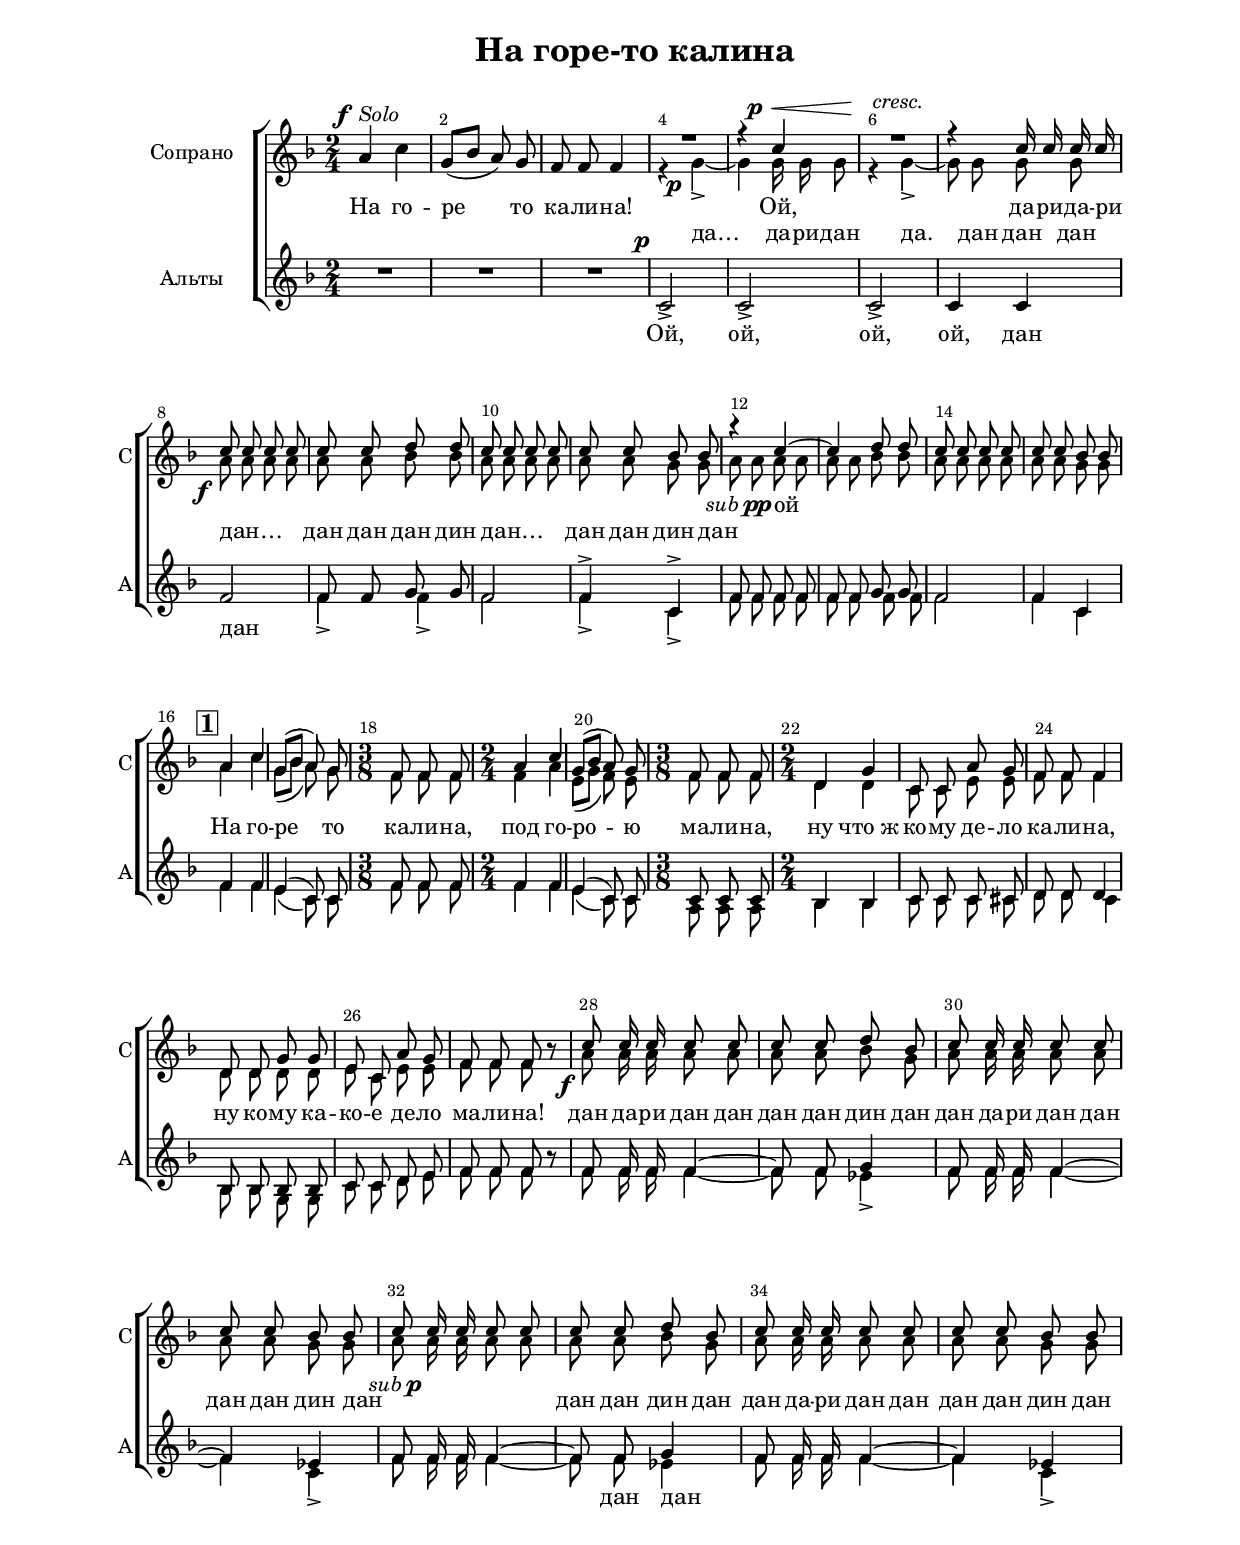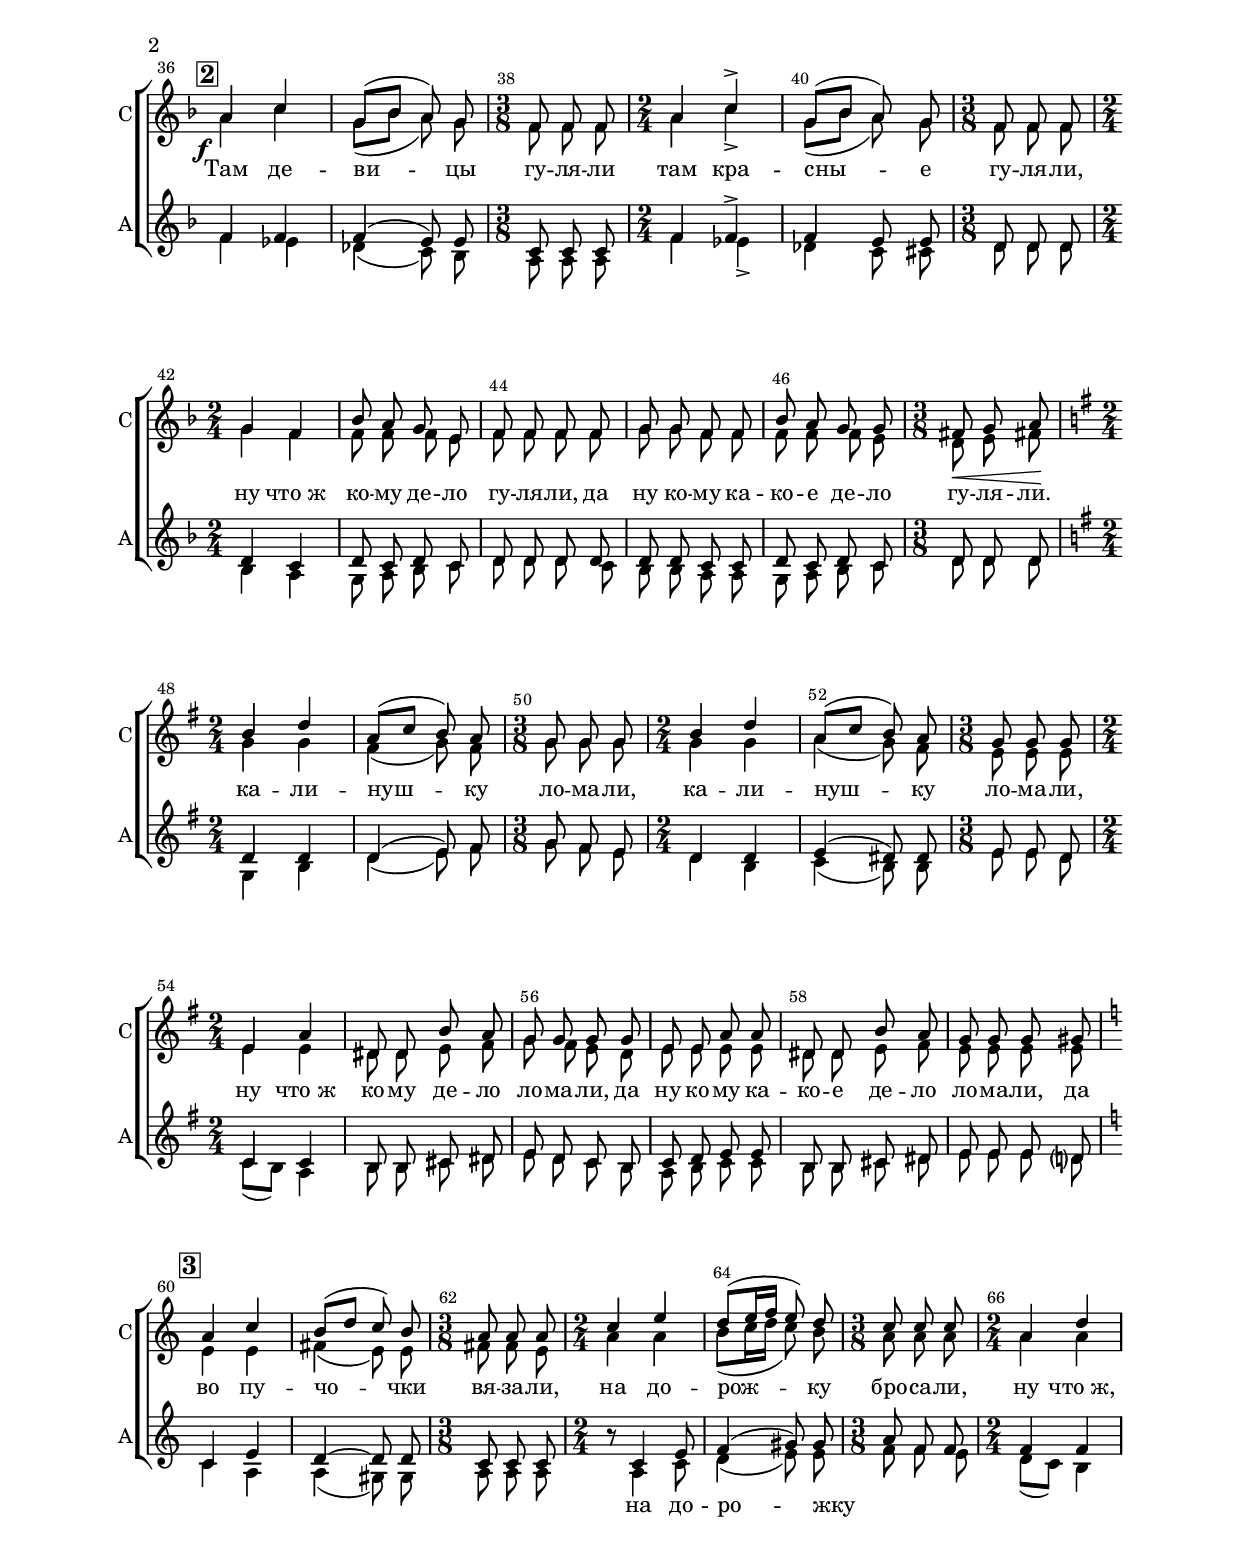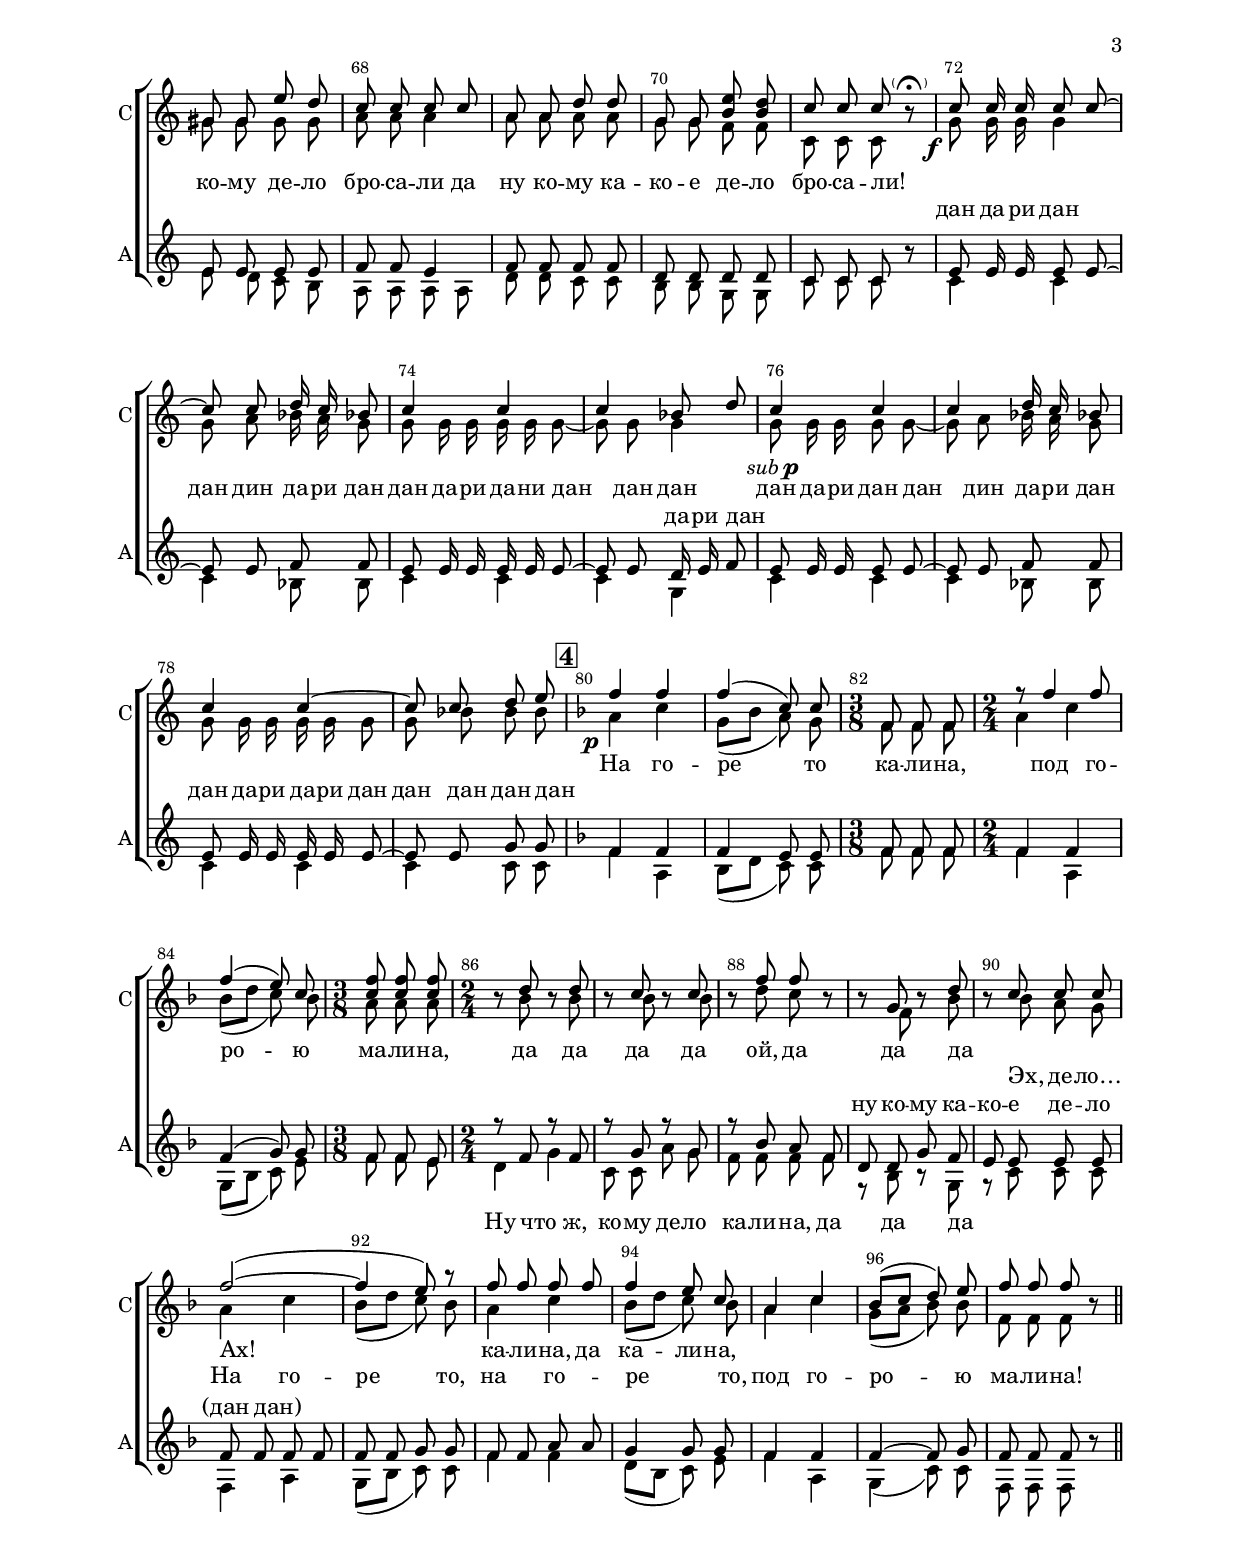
\version "2.24.2"

% закомментируйте строку ниже, чтобы получался pdf с навигацией
%#(ly:set-option 'point-and-click #f)
#(ly:set-option 'midi-extension "mid")
#(ly:set-option 'embed-source-code #t) % внедряем исходник как аттач к pdf
#(set-default-paper-size "a4")
#(set-global-staff-size 18)

\header {
  title = "На горе-то калина"
  subtitle = " "
  %composer = "Composer"
  % Удалить строку версии LilyPond 
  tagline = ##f
}


abr = { \break }
%abr = \tag #'BR { \break }
abr = {}

pbr = { \pageBreak }
%pbr = {}

breathes = { \once \override BreathingSign.text = \markup { \musicglyph #"scripts.tickmark" } \breathe }

melon = { \set melismaBusyProperties = #'() }
meloff = { \unset melismaBusyProperties }
solo = ^\markup\italic"Соло"
tutti =  ^\markup\italic"tutti"

co = \cadenzaOn
cof = \cadenzaOff
cb = { \cadenzaOff \bar "||" }
cbr = { \bar "" }
cbar = { \cadenzaOff \bar "|" \cadenzaOn }
stemOff = { \hide Staff.Stem }
nat = { \once \hide Accidental }
%stemOn = { \unHideNotes Staff.Stem }

% alternative breathe
breathes = { \once \override BreathingSign.text = \markup { \musicglyph #"scripts.tickmark" } \breathe }

% alternative partial - for repeats
partiall = { \set Timing.measurePosition = #(ly:make-moment -1/4) }

% compress multi-measure rests
multirests = { \override MultiMeasureRest.expand-limit = #1 \set Score.skipBars = ##t }

% mark with numbers in squares
squaremarks = {  \set Score.rehearsalMarkFormatter = #format-mark-box-numbers }

% move dynamics a bit left (to be not up/under the note, but before)
placeDynamicsLeft = { \override DynamicText.X-offset = #-2.5 }

%make visible number of every 2-nd bar
secondbar = {
  \override Score.BarNumber.break-visibility = #end-of-line-invisible
  \override Score.BarNumber.X-offset = #1
  \override Score.BarNumber.self-alignment-X = #LEFT
  \set Score.barNumberVisibility = #(every-nth-bar-number-visible 2)
}

global = {
  \numericTimeSignature
  \secondbar
  \multirests
  \placeDynamicsLeft
  \squaremarks
  
  \key f \major
  \time 2/4
}

subp = \markup { \normal-text { \italic sub } \dynamic p }
subP = #(make-dynamic-script subp)
subpp = \markup { \normal-text { \italic sub } \dynamic pp }
subPP = #(make-dynamic-script subpp)

sopfirstvoice = \relative c'' {
  \global
  \dynamicUp
  \autoBeamOff
  \oneVoice
  a4\f^\markup\italic"Solo" c |
  g8[( bes] a) g |
  f8 f f4 |
  \voiceOne
  R2 |
  r4 c'4\p\< |
  R2\!^\markup\italic"cresc." | \abr
  
  r4 c16 c c c |
  c8 c c c |
  c c d d |
  c c c c |
  c c bes bes | \abr
  
  r4 c~ |
  4 d8 d |
  c c c c |
  c c bes bes | \break
  
  \mark 1 a4 c | \abr
  g8[( bes] a) g |
  \time 3/8 f8 f f |
  \time 2/4 a4 c |
  g8[( bes] a) g |
  \time 3/8 f8 f f |
  \time 2/4 d4 g | \abr
  
  c,8 c a' g |
  f f f4 |
  d8 d g g |
  e c a' g |
  f8 f f r | \abr
  
  c'8 16 16 8 8 |
  8 8 d8 bes |
  c8 16 16 8 8 |
  c8 c bes bes |
  c8 c16 c c8 c | \abr
  
  c8 c d bes |
  c c16 c c8 c |
  c c bes bes | \break
  \mark 2 a4 c |
  g8[( bes] a) g | \abr
  
  \time 3/8 f f f |
  \time 2/4 a4 c-> |
  g8[( bes] a) g |
  \time 3/8 f8 f f |
  \time 2/4 g4 f | \abr
  
  bes8 a g e |
  f f f f |
  g g f f |
  bes a g g |
  \time 3/8 fis g a | \abr \break
  
  \key g\major \time 2/4 b4 d |
  a8[( c] b) a |
  \time 3/8 g g g |
  \time 2/4 b4 d |
  a8[( c] b) a | \abr
  
  \time 3/8 g8 g g | \break
  \time 2/4 e4 a |
  dis,8 dis b' a |
  g g g g|
  e e a a | \abr
  
  dis, dis b' a |
  g g g gis |
  \key a \minor \mark 3 a4 c |
  b8[( d] c) b |
  \time 3/8 a a a | \abr
  
  
  \time 2/4 c4 e |
  d8[( e16 f] e8) d |
  \time 3/8 c c c |
  \time 2/4 a4 d |
  gis,8 gis e' d | \abr
  
  c c c c |
  a a d d |
  g, g <b e> <b d> |
  c c c r8 \parenthesize \fermata |
  c8 c16 c c8 c~ | \abr
  
  c c d16 c bes!8 |
  c4 c |
  c bes8 d |
  c4 c | \abr
  
  c4 d16 c bes!8 |
  c4 c~ |
  c8 c d e |
  \key f\major \mark 4 f4 f | \abr
  
  f4( c8) c |
  \time 3/8 f, f f |
  \time 2/4 r8 f'4 f8 |
  f4( e8) c |
  \time 3/8 <c f> q q | \abr
  
  \time 2/4 r8 d8 r d |
  r c r c |
  r f f r |
  r g, r d' | \abr
  
  r c c c |
  f2(~ |
  4 e8) r8 |
  f8 f f f |
  f4 e8 c | \abr
  
  a4 c |
  bes8[( c] d) e |
  f f f r8 \bar "||"
  
}


sopsecondvoice = \relative c'' {
  \global
  \dynamicDown
  \autoBeamOff
  s2*3 |
  
  r4 g->\p~ |
  4 16 16 8 |
  r4 g4->~ |
  
  8 8 8 8 |
  a8\f a a a |
  a a bes bes |
  a a a a |
  a a g g |
  
  a\subPP a a a |
  a a bes bes |
  a a a a |
  a a g g |
  a4 c |
  
  g8[( bes] a) g |
  f8 f f |
  f4 a |
  e8[( g] f) e |
  f8 f f |
  d4 d |
  
  c8 c e e |
  f f f4 |
  d8 d d d |
  e c e e |
  f f f r |
  
  a8\f 16 16 8 8 |
  a8 a bes g |
  a8 a16 16 8 8 |
  a8 a g g |
  a8\subP a16 16 8 8 |
  
  a8 a bes g |
  a a16 16 8 8 |
  a8 a g g |
  a4\f c |
  g8[( bes] a) g |
  
  f8 f f |
  a4 c-> |
  g8[( bes] a) g |
  f f f |
  g4 f |
  
  f8 f f e |
  f f f f |
  g g f f |
  f f f e |
  d\< e fis!\!
  
  g4 g |
  fis( g8) fis |
  g g g |
  g4 g |
  a4( g8) fis |
  
  e8 e e |
  e4 e |
  dis8 dis e fis |
  g fis e d |
  e e e e |
  
  dis dis e fis |
  e e e e |
  e4 e |
  fis( e8) e |
  fis fis e |
  
  a4 a |
  b8([ c16 d ] c8) b |
  a a a |
  a4 a |
  gis8 gis gis gis |
  
  a a a4 |
  a8 a a a |
  g g f f |
  c c c r |
  g'8\f g16 g g4 |
  
  g8 a bes16 a g8 |
  g g16 g g g g8~ |
  8 8 4 |
  g8\subP g16 g g8 8~ |
  
  8 a8 bes16 a g8 |
  g8 g16 g g g g8 |
  g bes bes bes |
  a4\p c |
  
  g8[( bes] a) g |
  f8 f f |
  a4 c |
  bes8[( d] c) bes |
  a a a |
  
  r8 bes r bes |
  r bes r bes |
  r d c r |
  r f, r bes |
  
  r bes a g |
  a4 c |
  bes8[( d] c) bes |
  a4 c |
  bes8[( d] c) bes |
  
  a4 c |
  g8[( a] bes) bes |
  f8 f f r |
  
  
  
}


altfirstvoice = \relative c' {
  \global
  \dynamicUp
  \autoBeamOff
  R2*3
    s2*5
  f8 f g g |
  f2 |
  f4-> c-> |
  
  f8 f f f |
  f f g g |
  f2 |
  f4 c |
  f f |
  
  e4( c8) c |
  f f f |
  f4 f |
  e( c8) c |
  c c c |
  bes4 bes |
  
  c8 c c cis |
  d d d4 |
  bes8 bes bes bes |
  c c d e |
  f f f r |
  
  f f16 f f4~ |
  8 8 g4 |
  f8 f16 f16 f4~ |
  4 es4 |
  f8 f16 f f4~ |
  
  8 f8 g4 |
  f8 f16 f f4~ |
  f es4 |
  f4 f |
  f4( e8) e |
  
  c8 c c |
  f4 f-> |
  f4 e8 e |
  d d d |
  d4 c |
  
  d8 c d c |
  d d d d |
  d d c c |
  d c d c |
  d d d |
  
  \key g\major d4 d |
  d( e8) fis |
  g fis e |
  d4 d |
  e( dis8) dis |
  
  e8 e d |
  c4 c |
  b8 b cis dis |
  e8 d c b |
  c8 d e e |
  
  b8 b cis dis |
  e e e d? |
  \key a \minor c4 e |
  d~ 8 8 |
  c c c |
  
  r8 c4 e8 |
  f4( gis8) gis |
  a f f |
  f4 f |
  e8 e e e |
  
  f8 f e4 |
  f8 f f f |
  d d d d |
  c c c r |
  e8 e16 e e8 e~ |
  
  e e f f |
  e8 e16 e e e e8~  |
  e8 e d16 e f8 |
  e8 e16 e e8 e~ |
  
  e e f f |
  e e16 e e e e8~ |
  e e g g |
  \key f\major f4 f |
  
  f4 e8 e |
  f f f |
  f4 f |
  f( g8) g |
  f f e |
  
  r8 f r f |
  r g r g |
  r bes a f |
  d8 d g f |
  
  e8 e e e |
  f f f f |
  f f g g |
  f f a a |
  g4 g8 g |
  
  f4 f |
  f~8 g |
  f f f r
    
}


altsecondvoice = \relative c' {
  \global
  \dynamicUp
  \autoBeamOff
    R2*3
\oneVoice
    c2->\p |
  c-> |
  c-> |
  
  c4 c |
  f2 |
  \voiceTwo
    f4-> f-> |
    f2 |
    f4-> c-> |
    
     f8 f f f |
  f f f f |
  f2 |
  f4 c |
  f f |
  
  e4( c8) c |
  f f f |
  f4 f |
  e( c8) c |
  a a a |
  bes4 bes |
  
  c8 c c cis |
  d d c4 |
  bes8 bes g g |
  c c d e |
  f f f r |
  
  f8 f16 f f4~ |
  8 f8 es4-> |
  f8 f16 f16 f4~ |
  f c-> |
  f8 f16 f f4~ |
  
  f8 f es4 |
  f8 f16 f f4~ |
  f c-> |
  f4 es |
  des( c8) bes |
  
  a8 a a |
  f'4 es-> |
  des c8 cis |
  d8 d d |
  bes4 a |
  
  g8 a bes c |
  d d d c |
  bes bes a a |
  g a bes c |
  d8 d d |
  
  g,4 b |
  d( e8) fis |
  g fis e |
  d4 b |
  c( b8) b |
  e8 e d |
  
  c[( b]) a4 |
  b8 b cis dis |
  e d c b |
  a b c c |
  
  b8 b cis dis |
  e8 e e d? |
  c4 a |
  a( gis8) gis |
  a8 a a |
  
  r8 a4 c8 |
  d4( e8) e |
  f f e |
  d[( c]) b4 |
  e8 d c b |
  
  a a a a |
  d d c c |
  b b g g |
  c c c r |
  c4 c |
  
  c bes8 bes |
  c4 c |
  c g |
  c c |
  
  c bes8 bes |
  c4 c |
  c c8 c |
  f4 a, |
  
  bes8[( d] c) c |
  f f f |
  f4 a, |
  g8[( bes] c) e |
  f f e |
  
  d4 g |
  c,8 c a' g |
  f f f f |
  r8 bes, r g |
  
  r8 c c c |
  f,4 a |
  g8[( bes] c) c |
  f4 f |
  d8[( bes] c) e |
  
  f4 a, |
  g( c8) c |
  f, f f r 
  
  
  
    
}

lyricssopfirst = \lyricmode {
  На го -- ре то ка -- ли  -- на! 
  Ой, да -- ри -- да -- ри _ _ _ _ _ _ _ _ _ _ _ _ _ _ _ _
  ой _ _ _ _ _ _ _ _ _ _  На го -- 
  ре то ка -- ли -- на, под го -- ро -- ю ма -- ли -- на, ну что_ж
  ко -- му де -- ло ка -- ли -- на, ну ко -- му ка -- ко -- е де -- ло ма -- ли -- на!
  дан да -- ри дан дан дан дан дин дан дан да -- ри дан дан дан дан дин дан _ _ _ _ _
  
  дан дан дин дан дан да -- ри дан дан дан дан дин дан Там де -- ви -- цы
  гу -- ля -- ли там кра -- сны -- е гу -- ля -- ли, ну что_ж
  ко -- му де -- ло гу -- ля -- ли, да ну ко -- му ка -- ко -- е де -- ло гу -- ля -- ли.
  ка -- ли -- нуш -- ку ло -- ма -- ли, ка -- ли -- нуш -- ку
  ло -- ма -- ли, ну что_ж ко -- му де -- ло ло -- ма -- ли, да ну ко -- му ка --
  ко -- е де -- ло ло -- ма -- ли, да во пу -- чо -- чки вя -- за -- ли,
  
  на до -- рож -- ку бро -- са -- ли, ну что_ж, ко -- му де -- ло
  бро -- са -- ли да ну ко -- му ка -- ко -- е де -- ло бро -- са -- ли!  _ _ _ _ _
  \repeat unfold 20 _ 
  На го -- 
  ре то ка -- ли -- на, под го -- ро -- ю ма -- ли -- на,
  да да да да ой, да да да
  
  _ _ _ Ах! ка -- ли -- на, да ка -- ли -- на,
  
  
  
}

lyricssopsecond = \lyricmode {
  да… да -- ри -- дан да.
  дан дан дан дан… _ _ _ дан дан дан дин дан… _ _ _ дан дан дин дан 
  \repeat unfold 73 _
  
  \repeat unfold 91 _
  
  \repeat unfold 27 _
  дан да -- ри дан
  дан дин да -- ри дан дан да -- ри да -- ни дан дан дан дан да -- ри дан дан
  дин да -- ри дан дан да -- ри да -- ри дан дан дан дан дан _ _
  \repeat unfold 20 _
  
  
  Эх, де -- ло… На го -- ре то, на го -- ре то,
  под го -- ро -- ю ма -- ли -- на!
}

lyricsaltfirst = \lyricmode {
  \repeat unfold 67 _
  
  \repeat unfold 86 _
  
    \repeat unfold 42 _
    да -- ри дан
       \repeat unfold 39 _
       ну ко -- му ка --
       
    ко -- е де -- ло (дан дан) _ _ _ _ _ _ 

}

lyricsaltsecond = \lyricmode {
  Ой, ой, ой, 
  ой, дан дан 
    \repeat unfold 65 _
    
    дан дан
     \repeat unfold 84 _
    
    на до -- ро -- жку 
    \repeat unfold 57 _
    Ну что_ж, ко -- му де -- ло ка -- ли -- на, да да да
    _ _ _ 
    
}

\bookpart {
  \paper {
    top-margin = 15
    left-margin = 25
    right-margin = 20
    bottom-margin = 30
    indent = 20
    ragged-bottom = ##f
    %  system-separator-markup = \slashSeparator
    
  }
  \score {
    %  \transpose c bes {
    %  \removeWithTag #'BR
    \new ChoirStaff <<
      \new Staff = "upstaff" \with {
        instrumentName = "Сопрано" % \markup { \right-column { "Сопрано" "Альт"  } }
        shortInstrumentName = "С" %\markup { \right-column { "С" "А"  } }
        midiInstrument = "voice oohs"
        %        \consists Merge_rests_engraver
        %        \RemoveEmptyStaves
      } <<
        \new Voice = "sopfirst" { \voiceOne \sopfirstvoice }
        \new Voice  = "sopsecond" { \voiceTwo \sopsecondvoice }
      >> 
      
      \new Lyrics \lyricsto "sopfirst" { \lyricssopfirst }
      \new Lyrics \lyricsto "sopsecond" { \lyricssopsecond }
      % alternative lyrics above up staff
      
      
      \new Staff = "downstaff" \with {
        instrumentName = "Альты" %\markup { \right-column { "Тенор" "Бас" } }
        shortInstrumentName = "А" %\markup { \right-column { "Т" "Б" } }
        midiInstrument = "voice oohs"
      } <<
        \new Voice = "altfirst" { \voiceOne \altfirstvoice }
        \new Voice = "altsecond" { \voiceTwo \altsecondvoice }
      >>
      \new Lyrics 
      \with {alignAboveContext = "downstaff"} 
      \lyricsto "altfirst" \lyricsaltfirst
      \new Lyrics \lyricsto "altsecond" { \lyricsaltsecond }
      
    >>
    %  }  % transposeµ
    \layout {
      %    #(layout-set-staff-size 20)
      \context {
        \Score
      }
      \context {
        \Staff
        %        \RemoveEmptyStaves
        \RemoveAllEmptyStaves
        \consists Merge_rests_engraver
      }
      %Metronome_mark_engraver
    }
    \midi {
      \tempo 4=90
    }
  }
}
